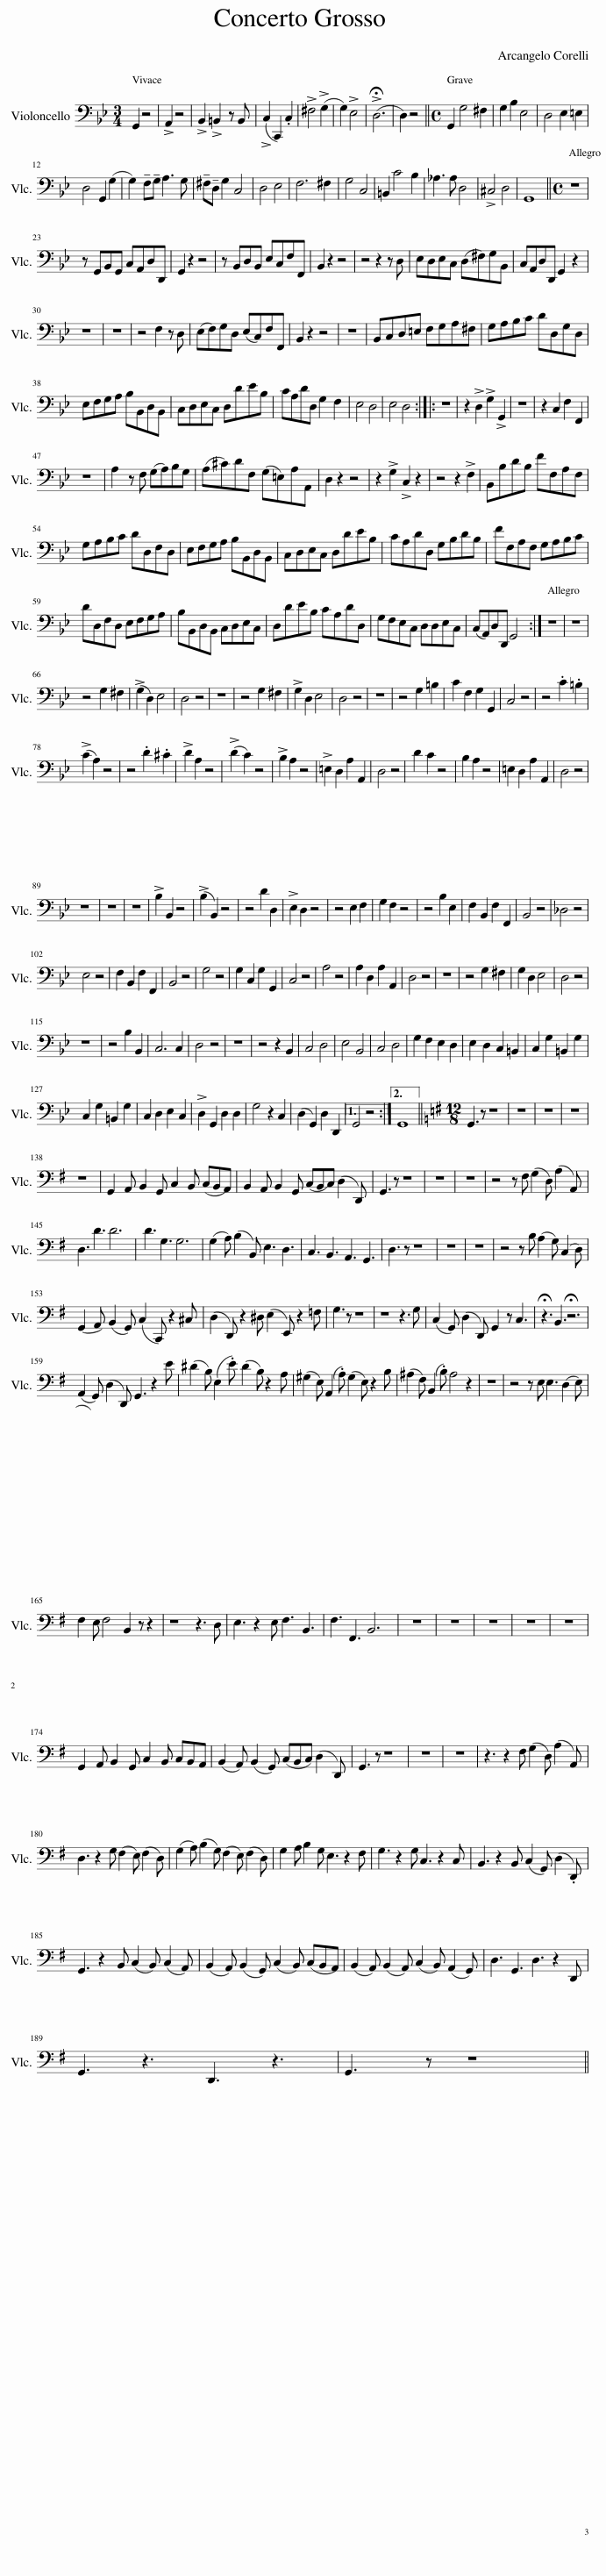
X:1
L:1/8
M:3/4
I:linebreak $
K:Bb
V:1 bass
V:1
 G,,2 z4 | !>!A,,2 z4 | !>!B,,2 !>!=B,,2 z B,, | (!>!C,2 C,,2) .C,2 | !>!^F,4 (!>!G,2 | %5
 G,2) !>!E,4 | (!>!!fermata!D,6 | D,2) z4 ||[M:4/4] G,,2 G,4 ^F,2 | G,2 B,2 E,4 | %10
 D,4 E,2 =E,2 |$ D,4 G,,2 (G,2 | G,2) !tenuto!F,!tenuto!G, A,3 G, | !tenuto!^F,!tenuto!D, G,2 C,4 | D,4 E,4 | %15
 F,6 ^F,2 | G,4 C,4 | =B,,2 C4 B,2 | _A,3 A, D,4 | !>!^C,4 D,4 | %20
 G,,8 ||[M:4/4] z8 |$ z G,,B,,G,, C,A,,D,D,, | G,,2 z2 z4 | z B,,D,B,, E,C,F,F,, | %25
 B,,2 z2 z4 | z4 z2 z D, | E,D,E,C, (D,^F,)G,B,, | C,A,,D,D,, G,,2 z2 |$ z8 | %30
 z8 | z4 F,2 z D, | (E,F,)G,D, (E,C,)F,F,, | B,,2 z2 z4 | z8 | %35
 B,,C,D,=E, F,G,A,^F, | G,A,B,C DD,G,D, |$ E,F,G,A, B,B,,D,B,, | C,D,E,C, D,DEB, | CA,DD, G,2 F,2 | %40
 E,4 D,4 | E,4 D,4 :: z8 | z2 !>!D,2 !>!G,2 !>!G,,2 | z8 | %45
 z2 C,2 F,2 F,,2 |$ z8 | A,2 z F, (G,A,)B,G, | (A,^C)DF, (G,=E,)A,A,, | D,2 z2 z4 | %50
 z2 !>!G,2 !>!C,2 z2 | z4 z2 !>!F,2 | B,,B,DB, FF,A,F, |$ G,A,B,C DD,F,D, | E,F,G,A, B,B,,D,B,, | %55
 C,D,E,C, D,DEB, | CA,DD, G,B,DB, | FF,A,F, G,A,B,C |$ DD,F,D, E,F,G,A, | B,B,,D,B,, C,D,E,C, | %60
 D,DEB, CA,DD, | G,F,E,C, D,D,E,C, | (C,A,,)D,D,, G,,4 :| z8 | z8 |$ %65
 z4 G,2 ^F,2 | (!>!G,2 D,2) E,4 | D,4 z4 | z8 | z4 G,2 ^F,2 | %70
 !>!G,2 D,2 E,4 | D,4 z4 | z8 | z4 G,2 =B,2 | C2 F,2 G,2 G,,2 | %75
 C,4 z4 | z4 .C2 .=B,2 |$ (!>!C2 A,2) z4 | z4 .D2 .^C2 | !>!D2 A,2 z4 | %80
 (!>!D2 C2) z4 | !>!B,2 A,2 z4 | !>!=E,2 D,2 A,2 A,,2 | D,4 z4 | D2 C2 z4 | %85
 B,2 A,2 z4 | =E,2 D,2 A,2 A,,2 | D,4 z4 |$ z8 | z8 | %90
 z8 | !>!B,2 B,,2 z4 | (!>!B,2 B,,2) z4 | z4 D2 D,2 | !>!E,2 D,2 z4 | %95
 z4 E,2 F,2 | G,2 F,2 z4 | z4 B,2 E,2 | F,2 B,,2 F,2 F,,2 | B,,4 z4 | %100
 _D,4 z4 |$ E,4 z4 | F,2 B,,2 F,2 F,,2 | B,,4 z4 | G,4 z4 | %105
 G,2 C,2 G,2 G,,2 | C,4 z4 | A,4 z4 | A,2 D,2 A,2 A,,2 | D,4 z4 | %110
 z8 | z4 G,2 ^F,2 | G,2 D,2 E,4 | D,4 z4 |$ z8 | %115
 z4 B,2 B,,2 | C,6 C,2 | D,4 z4 | z8 | z4 z2 B,,2 | %120
 C,4 D,4 | E,4 B,,4 | C,4 D,4 | G,2 F,2 E,2 D,2 | E,2 D,2 C,2 =B,,2 | %125
 C,2 G,2 =B,,2 G,2 |$ C,2 G,2 =B,,2 G,2 | C,2 D,2 E,2 C,2 | !>!D,2 G,,2 D,2 D,2 | G,4 z2 C,2 | %130
 (D,2 G,,2) D,2 D,,2 |1 G,,4 z4 :|2 G,,8 ||[K:G][M:12/8] G,,3 z z8 | z12 | %135
 z12 | z12 |$ z12 | G,,2 A,, B,,2 G,, C,2 B,, (C,B,,)A,, | B,,2 A,, B,,2 G,, (C,B,,)C, (D,2 D,,) | %140
 G,,3 z z8 | z12 | z12 | z4 z F, (G,2 D,) (A,2 A,,) |$ D,3 D3 D6 | %145
 D3 G,3 G,6 | (G,2 A,) (B,2 B,,) E,3 D,3 | C,3 B,,3 A,,3 G,,3 | D,3 z z8 | z12 | %150
 z12 | z4 z B, (A,2 G,) (C,2 D,) |$ G,,2- A,, (B,,2 G,,) (C,2 C,,) z2 ^C, | (D,2 D,,) z2 ^D, (E,2 E,,) z2 =F, | G,3 z z8 | %155
 z8 z3 G, | (C,2 G,,) (D,2 D,,) G,,2 z C,3 | !fermata!z3 B,,3 !fermata!z6 |$ (A,,2 G,,) (D,2 D,,) G,,3 z2 E | (^D2 B,) (E,2 .E) (D2 B,) z2 A, | %160
 (^G,2 E,) (A,,2 .A,) (G,2 E,) z2 B, | (^A,2 F,) (B,,2 .B,) A,4 z2 | z12 | z4 z E, E,3 (D,2 E,) |$ (F,2 E,) F,4 B,,2 z z2 | %165
 z8 z3 D, | E,3 z2 E, F,3 B,,3 | F,3 F,,3 B,,6 | z12 | z12 | %170
 z12 | z12 | z12 |$ G,,2 A,, B,,2 G,, C,2 B,, C,B,,A,, | (B,,2 A,,) (B,,2 G,,) (C,B,,C,) (D,2 D,,) | %175
 G,,3 z z8 | z12 | z12 | z3 z2 F, (G,2 D,) (A,2 A,,) |$ D,3 z2 G, (F,2 E,) (F,2 D,) | %180
 (G,2 A,) (B,2 G,) (F,2 E,) (F,2 D,) | G,2 A, B,2 G, E,3 z2 F, | G,3 z2 G, C,3 z2 C, | B,,3 z2 B,, (C,2 G,,) (D,2 .D,,) |$ G,,3 z2 B,, (C,2 B,,) (C,2 A,,) | %185
 (B,,2 A,,) (B,,2 G,,) (C,2 B,,) (C,B,,A,,) | (B,,2 A,,) (B,,2 A,,) (C,2 B,,) (A,,2 G,,) | D,3 G,,3 D,3 z2 D,, |$ G,,3 z3 D,,3 z3 | G,,3 z z8 || %190
